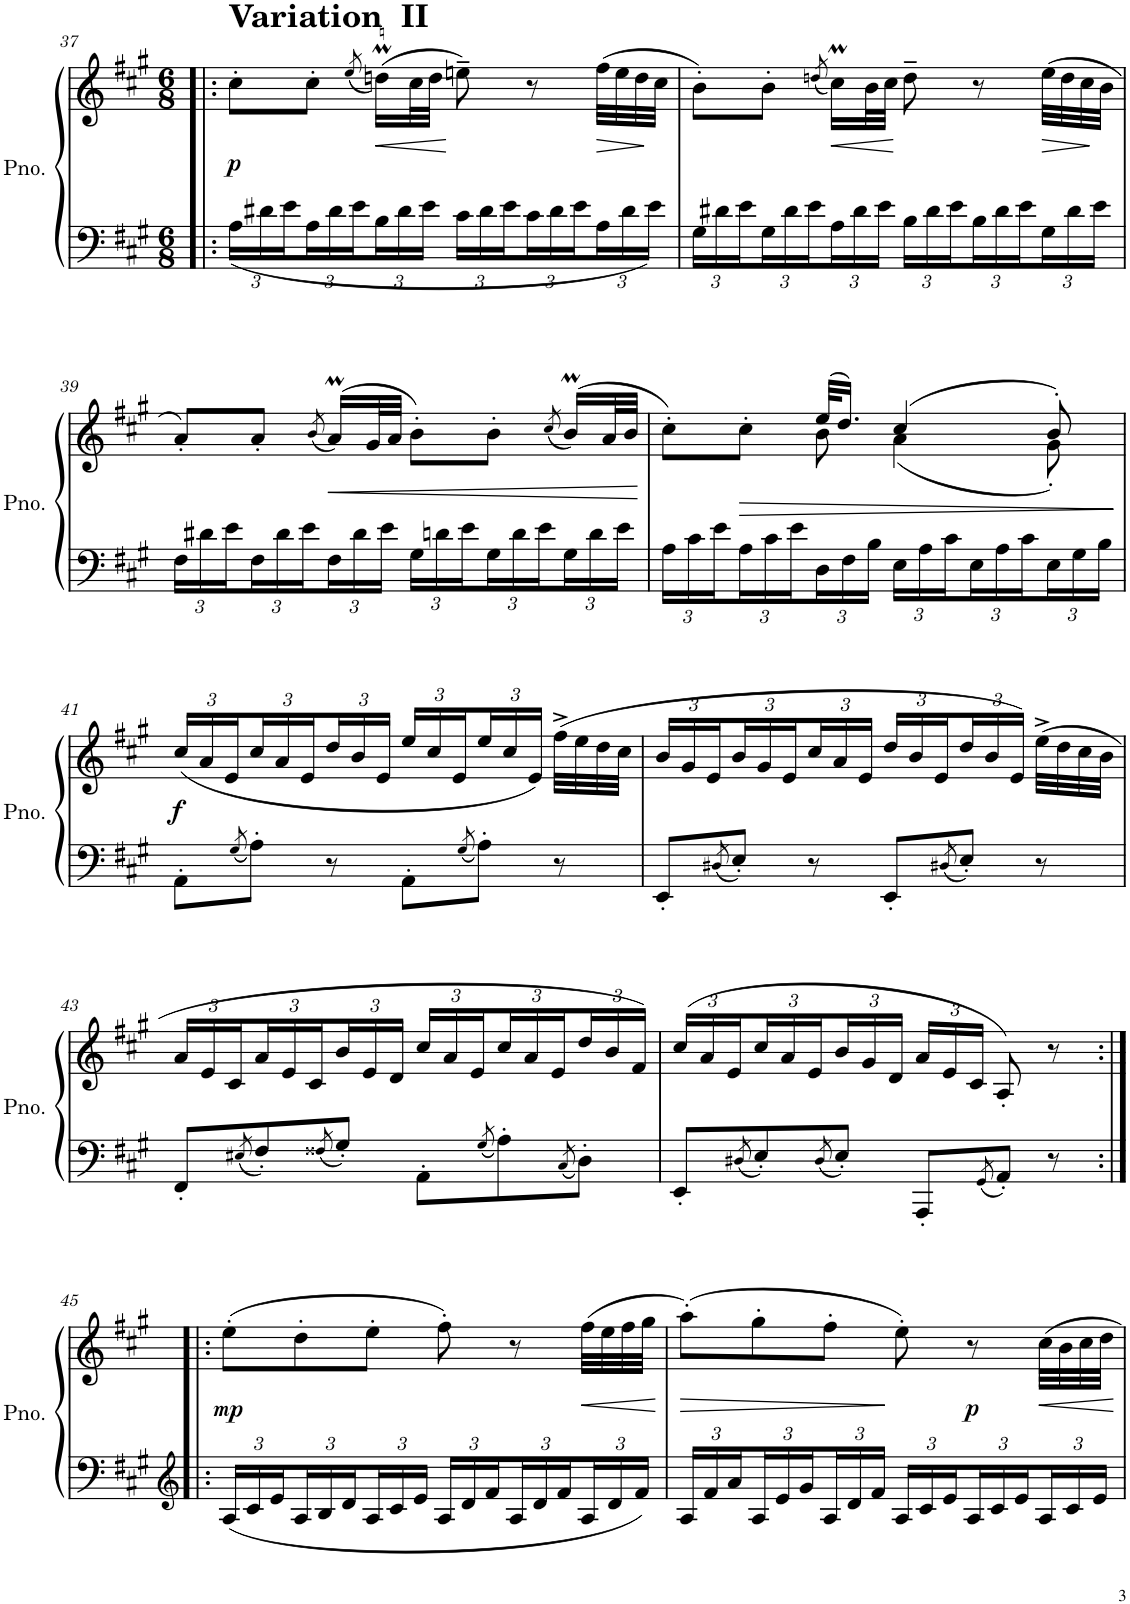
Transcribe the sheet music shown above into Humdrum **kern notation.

**kern	**kern	**dynam
*part1	*part1	*part1
*staff2	*staff1	*staff1/2
*I"Piano	*	*
*I'Pno.	*	*
!!LO:PB:g=z
*clefF4	*clefG2	*
*k[f#c#g#]	*k[f#c#g#]	*
*M6/8	*M6/8	*
*Xbrackettup	*	*
=37!|:	=37!|:	=37!|:
!	!LO:TX:a:B:t=Variation  II	!
!	!	!LO:DY:b
24A\LL	8cc#'\L	p
24d#X\	.	.
24e\	.	.
24A\	8cc#'\J	.
24d#\	.	.
24e\	.	.
.	(8qee/	.
24B\	(16ddnM\LL)	.
24d#\	.	.
.	32cc#\L	.
24e\JJ	.	.
.	32dd\JJJ	.
24c#\LL	8een~\)	.
24d#\	.	.
24e\	.	.
24c#\	8r	.
24d#\	.	.
24e\	.	.
!	!	!LO:HP:b
24A\	(32ff#\LLL	>
.	32ee\	.
24d#\	.	.
.	32dd\	.
24e\JJ	.	.
.	32cc#\JJJ	]
=38	=38	=38
24G#\LL	8b'\L)	.
24d#X\	.	.
24e\	.	.
24G#\	8b'\J	.
24d#\	.	.
24e\	.	.
.	(8qddn/	.
24A\	16cc#m\LL)	.
24d#\	.	.
.	32b\L	.
24e\JJ	.	.
.	32cc#\JJJ	.
24B\LL	8dd~\	.
24d#\	.	.
24e\	.	.
24B\	8r	.
24d#\	.	.
24e\	.	.
!	!	!LO:HP:b
24G#\	(32ee\LLL	>
.	32dd\	.
24d#\	.	.
.	32cc#\	.
24e\JJ	.	.
.	32b\JJJ	]
!!LO:LB:g=z
=39	=39	=39
24F#\LL	8a'/L)	.
24d#X\	.	.
24e\	.	.
24F#\	8a'/J	.
24d#\	.	.
24e\	.	.
.	(8qb/	.
24F#\	(16aM/LL)	.
24d#\	.	.
.	32g#/L	.
24e\JJ	.	.
.	32a/JJJ	.
24G#\LL	8b'\L)	.
24dn\	.	.
24e\	.	.
24G#\	8b'\J	.
24d\	.	.
24e\	.	.
.	(8qcc#/	.
24G#\	(>16bM/LL)	.
24d\	.	.
.	32a/L	.
24e\JJ	.	.
.	32b/JJJ	.
=40	=40	=40
*	*^	*
24A\LL	8cc#'\L)	4ryy	.
24c#\	.	.	.
24e\	.	.	.
!	!	!	!LO:HP:b
24A\	8cc#'\J	.	>
24c#\	.	.	.
24e\	.	.	.
24D\	(>32ee/KLL	8b\	.
.	16.dd/JJ)	.	.
24F#\	.	.	.
24B\JJ	.	.	.
24E\LL	(4cc#/	(4a\	.
24A\	.	.	.
24c#\	.	.	.
24E\	.	.	.
24A\	.	.	.
24c#\	.	.	.
24E\	8b'/)	8g#'\)	.
24G#\	.	.	.
24B\JJ	.	.	.
*	*v	*v	*
.	.	]
!!LO:LB:g=z
=41	=41	=41
*	*Xbrackettup	*
!	!	!LO:DY:b
8AA'\L	(24cc#/LL	f
.	24a/	.
.	24e/	.
8qG#/	.	.
8A'\J	24cc#/	.
.	24a/	.
.	24e/	.
8r	24dd/	.
.	24b/	.
.	24e/JJ	.
8AA'\L	24ee/LL	.
.	24cc#/	.
.	24e/	.
8qG#/	.	.
8A'\J	24ee/	.
.	24cc#/	.
.	24e/JJ)	.
8r	(32ff#^\LLL	.
.	32ee\	.
.	32dd\	.
.	32cc#\JJJ	.
=42	=42	=42
8EE'/L	24b/LL	.
.	24g#/	.
.	24e/	.
8qD#X/	.	.
8E'/J	24b/	.
.	24g#/	.
.	24e/	.
8r	24cc#/	.
.	24a/	.
.	24e/JJ	.
8EE'/L	24dd/LL	.
.	24b/	.
.	24e/	.
8qD#X/	.	.
8E'/J	24dd/	.
.	24b/	.
.	24e/JJ)	.
8r	(32ee^\LLL	.
.	32dd\	.
.	32cc#\	.
.	32b\JJJ	.
!!LO:LB:g=z
=43	=43	=43
8FF#'/L	24a/LL	.
.	24e/	.
.	24c#/	.
8qE#X/	.	.
8F#'/	24a/	.
.	24e/	.
.	24c#/	.
8qF##X/	.	.
8G#'/J	24b/	.
.	24e/	.
.	24d/JJ	.
8AA'\L	24cc#/LL	.
.	24a/	.
.	24e/	.
8qG#/	.	.
8A'\	24cc#/	.
.	24a/	.
.	24e/	.
8qC#/	.	.
8D'\J	24dd/	.
.	24b/	.
.	24f#/JJ)	.
=44	=44	=44
8EE'/L	(>24cc#/LL	.
.	24a/	.
.	24e/	.
8qD#X/	.	.
8E'/	24cc#/	.
.	24a/	.
.	24e/	.
8qD#/	.	.
8E'/J	24b/	.
.	24g#/	.
.	24d/JJ	.
8AAA'/L	24a/LL	.
.	24e/	.
.	24c#/JJ	.
8qGG#/	.	.
8AA'/J	8A'/)	.
8r	8r	.
!!LO:LB:g=z
=45:|!|:	=45:|!|:	=45:|!|:
*clefG2	*	*
!	!	!LO:DY:b
24A/LL	(8ee'\L	mp
24c#/	.	.
24e/	.	.
24A/	8dd'\	.
24B/	.	.
24d/	.	.
24A/	8ee'\J	.
24c#/	.	.
24e/JJ	.	.
24A/LL	8ff#'\)	.
24d/	.	.
24f#/	.	.
24A/	8r	.
24d/	.	.
24f#/	.	.
!	!	!LO:HP:b
24A/	(32ff#\LLL	<
.	32ee\	.
24d/	.	.
.	32ff#\	.
24f#/JJ	.	.
.	32gg#\JJJ	.
.	.	[
=46	=46	=46
!	!	!LO:HP:b
24A/LL	(8aa'\L)	>
24f#/	.	.
24a/	.	.
24A/	8gg#'\	.
24e/	.	.
24g#/	.	.
24A/	8ff#'\J	.
24d/	.	.
24f#/JJ	.	.
24A/LL	8ee'\)	]
24c#/	.	.
24e/	.	.
!	!	!LO:DY:b
24A/	8r	p
24c#/	.	.
24e/	.	.
!	!	!LO:HP:b
24A/	32cc#\LLL	<
.	32b\	.
24c#/	.	.
.	32cc#\	.
24e/JJ	.	.
.	32dd\JJJ	.
.	.	[
=	=	=
*-	*-	*-
